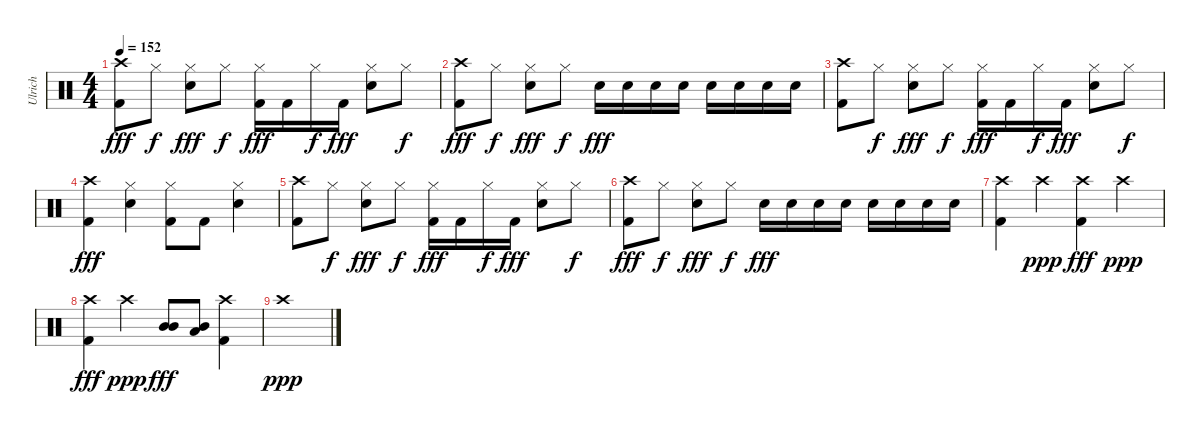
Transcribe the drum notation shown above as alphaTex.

\track ("Ulrich" "Ulrich") {instrument percussion}
\staff {score}
\articulation defaults
\ts (4 4)
\tempo 152
\clef neutral
\ks c
("Crash high (hit)" "Kick (hit) 2").8{dy fff} "Hi-Hat (closed)".8{dy f} ("Hi-Hat (closed)" "Snare (hit) 2").8{dy fff} "Hi-Hat (closed)".8{dy f} ("Hi-Hat (closed)" "Kick (hit) 2").16{dy fff} "Kick (hit) 2".16 "Hi-Hat (closed)".16{dy f} "Kick (hit) 2".16{dy fff} ("Hi-Hat (closed)" "Snare (hit) 2").8 "Hi-Hat (closed)".8{dy f} |
("Crash high (hit)" "Kick (hit) 2").8{dy fff} "Hi-Hat (closed)".8{dy f} ("Hi-Hat (closed)" "Snare (hit) 2").8{dy fff} "Hi-Hat (closed)".8{dy f} "Snare (hit) 2".16{dy fff} "Snare (hit) 2".16 "Snare (hit) 2".16 "Snare (hit) 2".16 "Snare (hit) 2".16 "Snare (hit) 2".16 "Snare (hit) 2".16 "Snare (hit) 2".16 |
("Crash high (hit)" "Kick (hit) 2").8 "Hi-Hat (closed)".8{dy f} ("Hi-Hat (closed)" "Snare (hit) 2").8{dy fff} "Hi-Hat (closed)".8{dy f} ("Hi-Hat (closed)" "Kick (hit) 2").16{dy fff} "Kick (hit) 2".16 "Hi-Hat (closed)".16{dy f} "Kick (hit) 2".16{dy fff} ("Hi-Hat (closed)" "Snare (hit) 2").8 "Hi-Hat (closed)".8{dy f} |
("Crash high (hit)" "Kick (hit) 2").4{dy fff} ("Hi-Hat (closed)" "Snare (hit) 2").4 ("Hi-Hat (closed)" "Kick (hit) 2").8 "Kick (hit) 2".8 ("Hi-Hat (closed)" "Snare (hit) 2").4 |
("Crash high (hit)" "Kick (hit) 2").8 "Hi-Hat (closed)".8{dy f} ("Hi-Hat (closed)" "Snare (hit) 2").8{dy fff} "Hi-Hat (closed)".8{dy f} ("Hi-Hat (closed)" "Kick (hit) 2").16{dy fff} "Kick (hit) 2".16 "Hi-Hat (closed)".16{dy f} "Kick (hit) 2".16{dy fff} ("Hi-Hat (closed)" "Snare (hit) 2").8 "Hi-Hat (closed)".8{dy f} |
("Crash high (hit)" "Kick (hit) 2").8{dy fff} "Hi-Hat (closed)".8{dy f} ("Hi-Hat (closed)" "Snare (hit) 2").8{dy fff} "Hi-Hat (closed)".8{dy f} "Snare (hit) 2".16{dy fff} "Snare (hit) 2".16 "Snare (hit) 2".16 "Snare (hit) 2".16 "Snare (hit) 2".16 "Snare (hit) 2".16 "Snare (hit) 2".16 "Snare (hit) 2".16 |
("Crash high (hit)" "Kick (hit) 2").4 "Crash high (hit)".4{dy ppp} ("Crash high (hit)" "Kick (hit) 2").4{dy fff} "Crash high (hit)".4{dy ppp} |
("Crash high (hit)" "Kick (hit) 2").4{dy fff} "Crash high (hit)".4{dy ppp} ("Mid Tom (hit)" "Mid Tom (hit)").8{dy fff} ("Mid Tom (hit)" "Low Tom (hit)").8 ("Crash high (hit)" "Kick (hit) 2").4 |
"Crash high (hit)".1{dy ppp volume 0}
